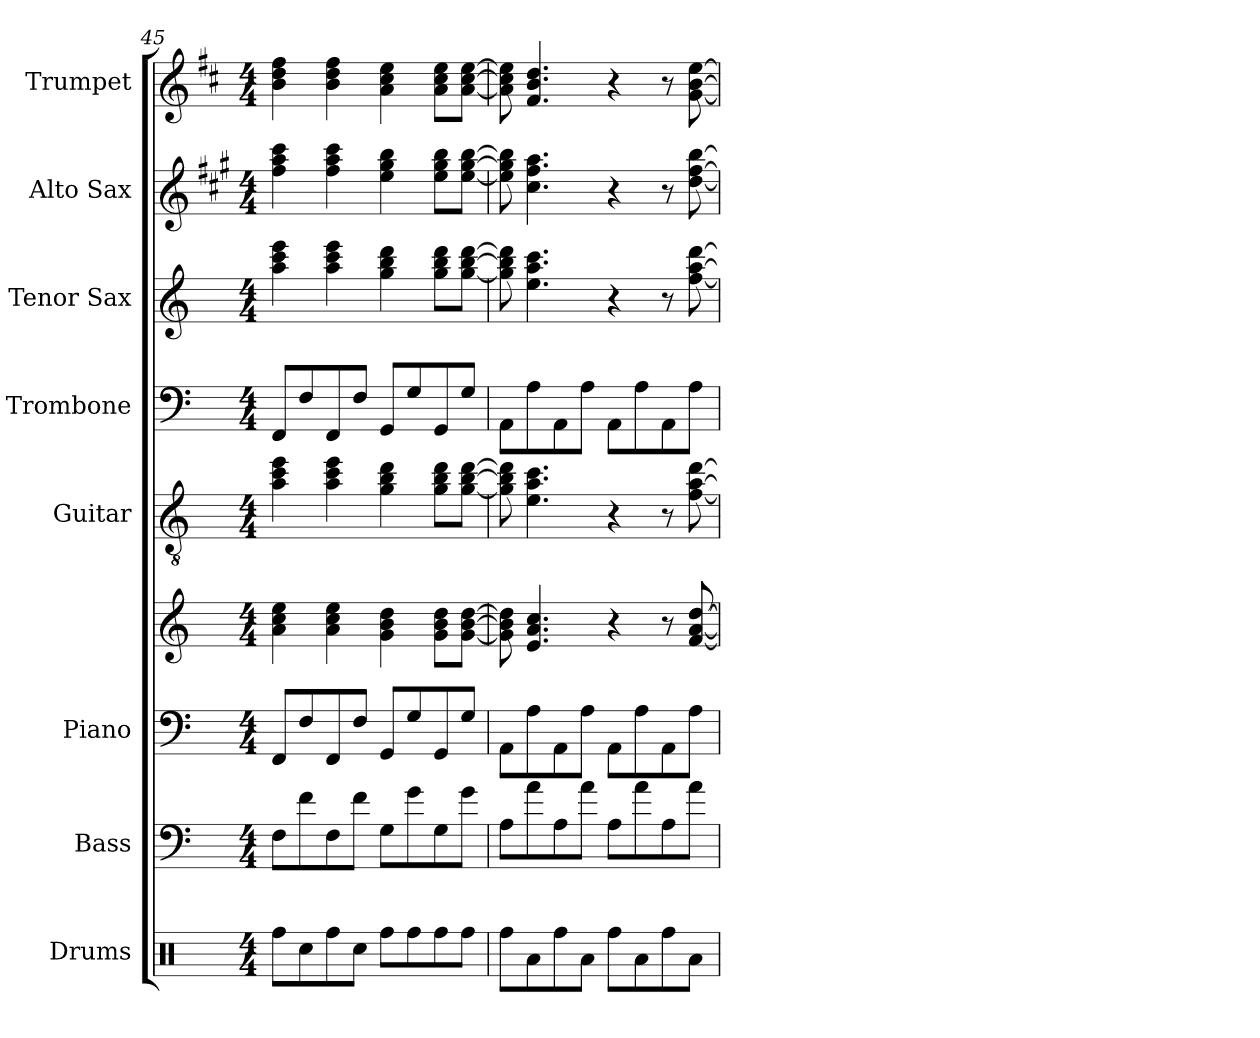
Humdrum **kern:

**kern	**kern	**kern	**kern	**kern	**kern	**kern	**kern	**kern
*part8	*part7	*part6	*part6	*part5	*part4	*part3	*part2	*part1
*staff9	*staff8	*staff7	*staff6	*staff5	*staff4	*staff3	*staff2	*staff1
*I"Drums	*I"Bass	*I"Piano	*	*I"Guitar	*I"Trombone	*I"Tenor Sax	*I"Alto Sax	*I"Trumpet
*I'Drums	*I'Bass	*I'Piano	*	*I'Gtr.	*I'Tbn.	*I'Tenor	*I'Alto	*I'Tpt.
*clefX	*clefF4	*clefF4	*clefG2	*clefGv2	*clefF4	*clefG2	*clefG2	*clefG2
*	*ITrd7c12	*	*	*	*	*ITrd8c14	*ITrd5c9	*ITrd1c2
*k[]	*k[]	*k[]	*k[]	*k[]	*k[]	*k[]	*k[]	*k[]
*M4/4	*M4/4	*M4/4	*M4/4	*M4/4	*M4/4	*M4/4	*M4/4	*M4/4
=45	=45	=45	=45	=45	=45	=45	=45	=45
8Rff\L	8FF\L	8FF/L	4a\ 4cc\ 4ee\	4a\ 4cc\ 4ee\	8FF/L	4a\ 4cc\ 4ee\	4a\ 4cc\ 4ee\	4a\ 4cc\ 4ee\
8Rcc\	8F\	8F/	.	.	8F/	.	.	.
8Rff\	8FF\	8FF/	4a\ 4cc\ 4ee\	4a\ 4cc\ 4ee\	8FF/	4a\ 4cc\ 4ee\	4a\ 4cc\ 4ee\	4a\ 4cc\ 4ee\
8Rcc\J	8F\J	8F/J	.	.	8F/J	.	.	.
8Rff\L	8GG\L	8GG/L	4g\ 4b\ 4dd\	4g\ 4b\ 4dd\	8GG/L	4g\ 4b\ 4dd\	4g\ 4b\ 4dd\	4g\ 4b\ 4dd\
8Rff\	8G\	8G/	.	.	8G/	.	.	.
8Rff\	8GG\	8GG/	8g\ 8b\ 8dd\L	8g\ 8b\ 8dd\L	8GG/	8g\ 8b\ 8dd\L	8g\ 8b\ 8dd\L	8g\ 8b\ 8dd\L
8Rff\J	8G\J	8G/J	[8g\ [8b\ [8dd\J	[8g\ [8b\ [8dd\J	8G/J	[8g\ [8b\ [8dd\J	[8g\ [8b\ [8dd\J	[8g\ [8b\ [8dd\J
=46	=46	=46	=46	=46	=46	=46	=46	=46
8Rff\L	8AA\L	8AA\L	8g\] 8b\] 8dd\]	8g\] 8b\] 8dd\]	8AA\L	8g\] 8b\] 8dd\]	8g\] 8b\] 8dd\]	8g\] 8b\] 8dd\]
8Ra\	8A\	8A\	4.e/ 4.a/ 4.cc/	4.e\ 4.a\ 4.cc\	8A\	4.e\ 4.a\ 4.cc\	4.e\ 4.a\ 4.cc\	4.e/ 4.a/ 4.cc/
8Rff\	8AA\	8AA\	.	.	8AA\	.	.	.
8Ra\J	8A\J	8A\J	.	.	8A\J	.	.	.
8Rff\L	8AA\L	8AA\L	4r	4r	8AA\L	4r	4r	4r
8Ra\	8A\	8A\	.	.	8A\	.	.	.
8Rff\	8AA\	8AA\	8r	8r	8AA\	8r	8r	8r
8Ra\J	8A\J	8A\J	[8f/ [8a/ [8dd/	[8f\ [8a\ [8dd\	8A\J	[8f\ [8a\ [8dd\	[8f\ [8a\ [8dd\	[8f\ [8a\ [8dd\
=	=	=	=	=	=	=	=	=
*-	*-	*-	*-	*-	*-	*-	*-	*-
